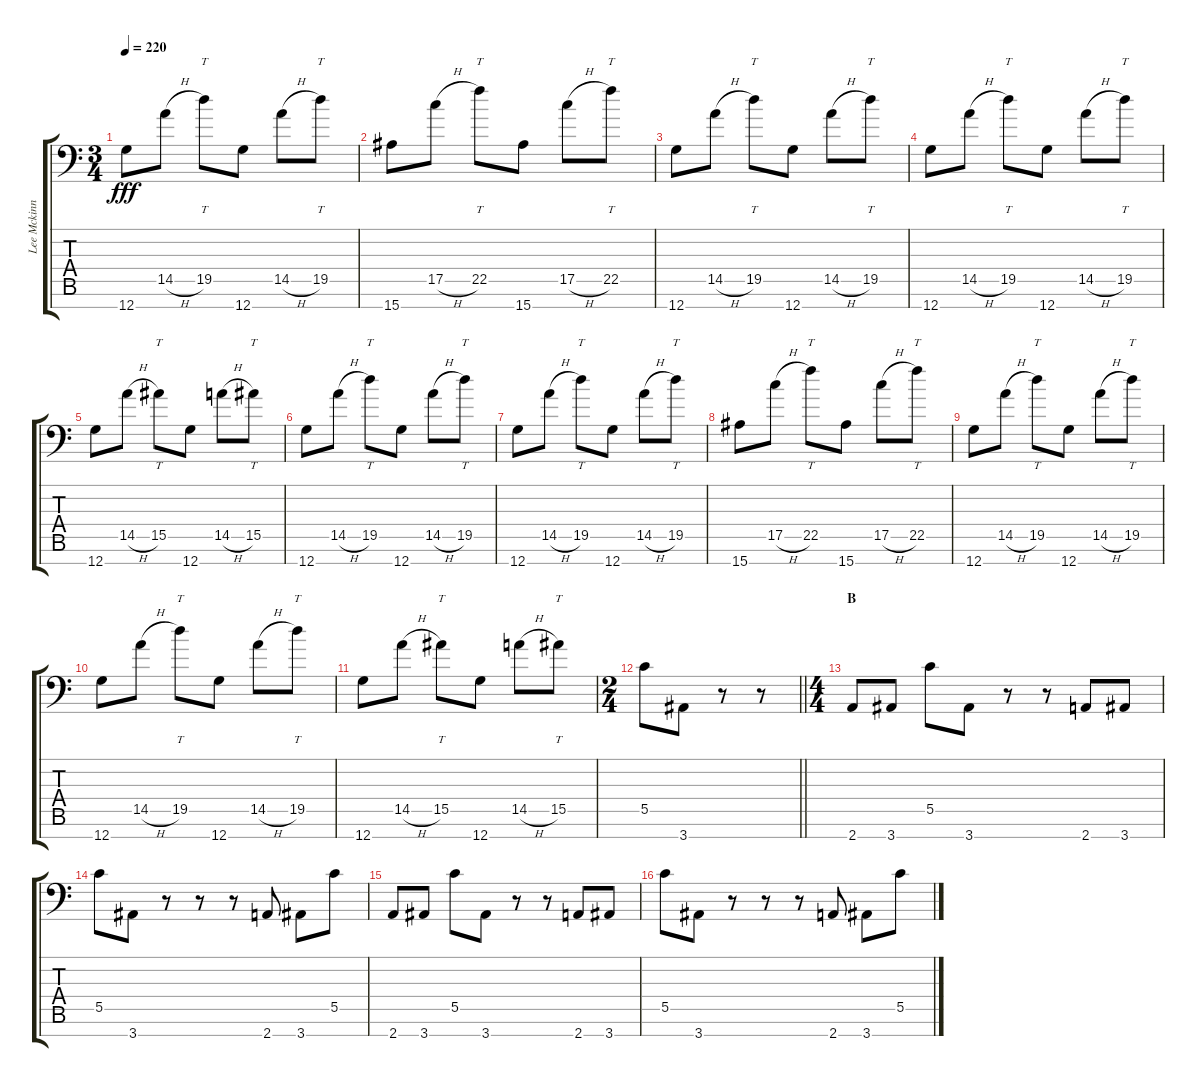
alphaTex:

\track ("Lee Mckinney - Guitar" "Lee Mckinn") {instrument distortionguitar}
\staff {score tabs}
\tuning (D4 A3 F3 C3 G2 D2 G1) {hide}
\ts (3 4)
\tempo 220
\clef f4
\ks c
12.7.8{dy fff} 14.5{h}.8 19.5.8{tt} 12.7.8 14.5{h}.8 19.5.8{tt} |
15.7.8 17.5{h}.8 22.5.8{tt} 15.7.8 17.5{h}.8 22.5.8{tt} |
12.7.8 14.5{h}.8 19.5.8{tt} 12.7.8 14.5{h}.8 19.5.8{tt} |
12.7.8 14.5{h}.8 19.5.8{tt} 12.7.8 14.5{h}.8 19.5.8{tt} |
12.7.8 14.5{h}.8 15.5.8{tt} 12.7.8 14.5{h}.8 15.5.8{tt} |
12.7.8 14.5{h}.8 19.5.8{tt} 12.7.8 14.5{h}.8 19.5.8{tt} |
12.7.8 14.5{h}.8 19.5.8{tt} 12.7.8 14.5{h}.8 19.5.8{tt} |
15.7.8 17.5{h}.8 22.5.8{tt} 15.7.8 17.5{h}.8 22.5.8{tt} |
12.7.8 14.5{h}.8 19.5.8{tt} 12.7.8 14.5{h}.8 19.5.8{tt} |
12.7.8 14.5{h}.8 19.5.8{tt} 12.7.8 14.5{h}.8 19.5.8{tt} |
12.7.8 14.5{h}.8 15.5.8{tt} 12.7.8 14.5{h}.8 15.5.8{tt} |
\ts (2 4)
\barLineRight lightlight
5.5.8 3.7.8 r.8 r.8 |
\ts (4 4)
\section ("" "B")
2.7.8 3.7.8 5.5.8 3.7.8 r.8 r.8 2.7.8 3.7.8 |
5.5.8 3.7.8 r.8 r.8 r.8 2.7.8 3.7.8 5.5.8 |
2.7.8 3.7.8 5.5.8 3.7.8 r.8 r.8 2.7.8 3.7.8 |
5.5.8 3.7.8 r.8 r.8 r.8 2.7.8 3.7.8 5.5.8
